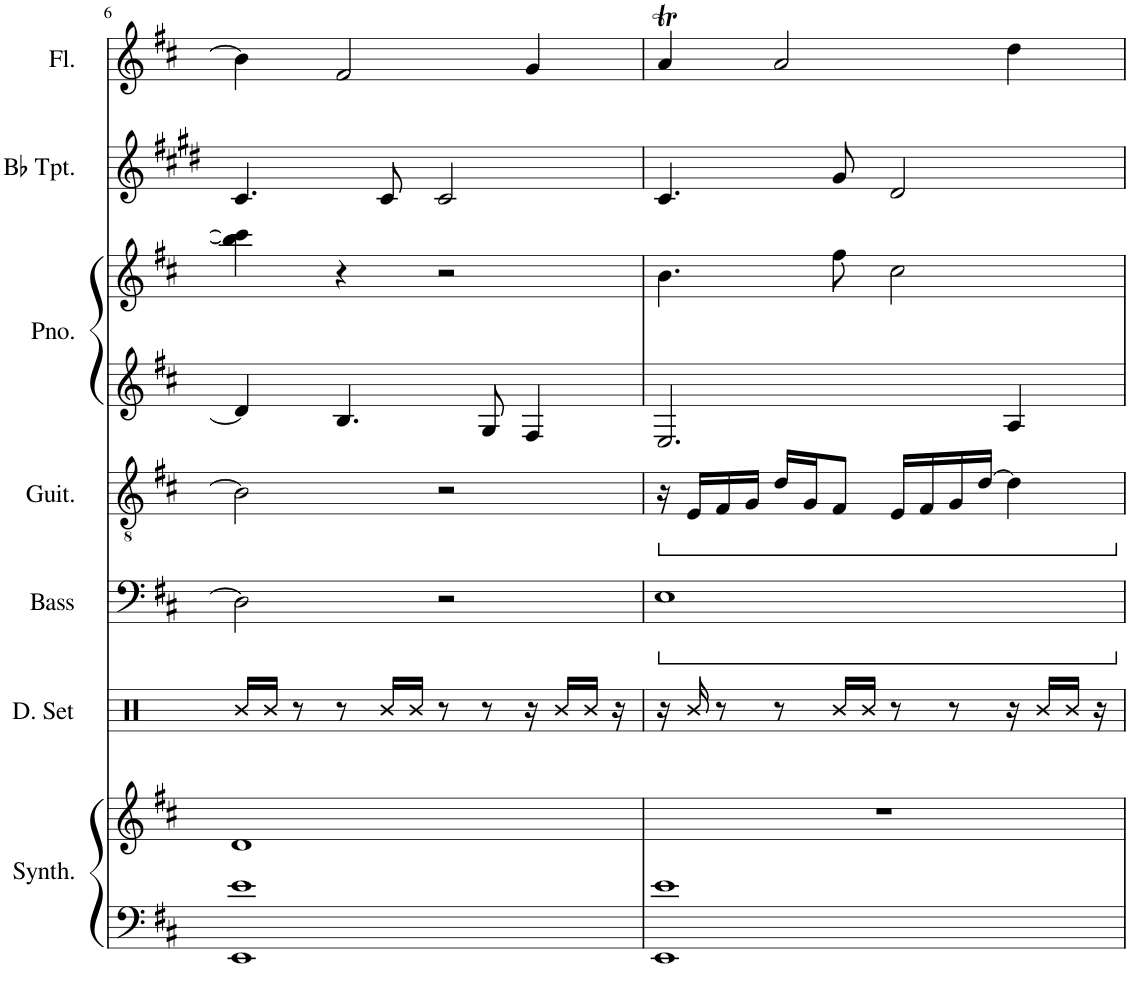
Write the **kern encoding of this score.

**kern	**kern	**kern	**kern	**kern	**kern	**kern	**kern	**kern
*part7	*part7	*part6	*part5	*part4	*part3	*part3	*part2	*part1
*staff9	*staff8	*staff7	*staff6	*staff5	*staff4	*staff3	*staff2	*staff1
*I"New Age Synthesiser	*	*I"Drumset	*I"Acoustic Bass	*I"Classical Guitar	*I"Piano	*	*I"Bb Trumpet	*I"Flute
*I'Synth.	*	*I'D. Set	*I'Bass	*I'Guit.	*I'Pno.	*	*I'Bb Tpt.	*I'Fl.
!!LO:PB:g=z
*clefF4	*clefG2	*clefX	*clefF4	*clefGv2	*clefG2	*clefG2	*clefG2	*clefG2
*	*	*	*Trd7c12	*	*	*	*Trd1c2	*
*k[f#c#]	*k[f#c#]	*k[]	*k[f#c#]	*k[f#c#]	*k[f#c#]	*k[f#c#]	*k[f#c#g#d#]	*k[f#c#]
*M4/4	*M4/4	*M4/4	*M4/4	*M4/4	*M4/4	*M4/4	*M4/4	*M4/4
=6	=6	=6	=6	=6	=6	=6	=6	=6
1EE 1e	1d	16R/LL	2D\]	2B\]	4d/]	4bb\] 4ccc#\]	4.c#/	4b\]
.	.	16R/JJ	.	.	.	.	.	.
.	.	8r	.	.	.	.	.	.
.	.	8r	.	.	4.B/	4r	.	2f#/
.	.	16R/LL	.	.	.	.	8c#/	.
.	.	16R/JJ	.	.	.	.	.	.
.	.	8r	2r	2r	.	2r	2c#/	.
.	.	8r	.	.	8G/	.	.	.
.	.	16r	.	.	4F#/	.	.	4g/
.	.	16R/LL	.	.	.	.	.	.
.	.	16R/JJ	.	.	.	.	.	.
.	.	16r	.	.	.	.	.	.
=7	=7	=7	=7	=7	=7	=7	=7	=7
*	*	*	*ped	*	*	*	*	*
*	*	*	*	*ped	*	*	*	*
1EE 1e	1r	16r	1E	16r	2.E/	4.b\	4.c#/	4aT/
.	.	16R/	.	16E/LL	.	.	.	.
.	.	8r	.	16F#/	.	.	.	.
.	.	.	.	16G/JJ	.	.	.	.
.	.	8r	.	16d/LL	.	.	.	2a/
.	.	.	.	16G/J	.	.	.	.
.	.	16R/LL	.	8F#/J	.	8ff#\	8g#/	.
.	.	16R/JJ	.	.	.	.	.	.
.	.	8r	.	16E/LL	.	2cc#\	2d#/	.
.	.	.	.	16F#/	.	.	.	.
.	.	8r	.	16G/	.	.	.	.
.	.	.	.	[16d/JJ	.	.	.	.
.	.	16r	.	4d\]	4A/	.	.	4dd\
.	.	16R/LL	.	.	.	.	.	.
.	.	16R/JJ	.	.	.	.	.	.
.	.	16r	.	.	.	.	.	.
*	*	*	*Xped	*	*	*	*	*
*	*	*	*	*Xped	*	*	*	*
=	=	=	=	=	=	=	=	=
*-	*-	*-	*-	*-	*-	*-	*-	*-
